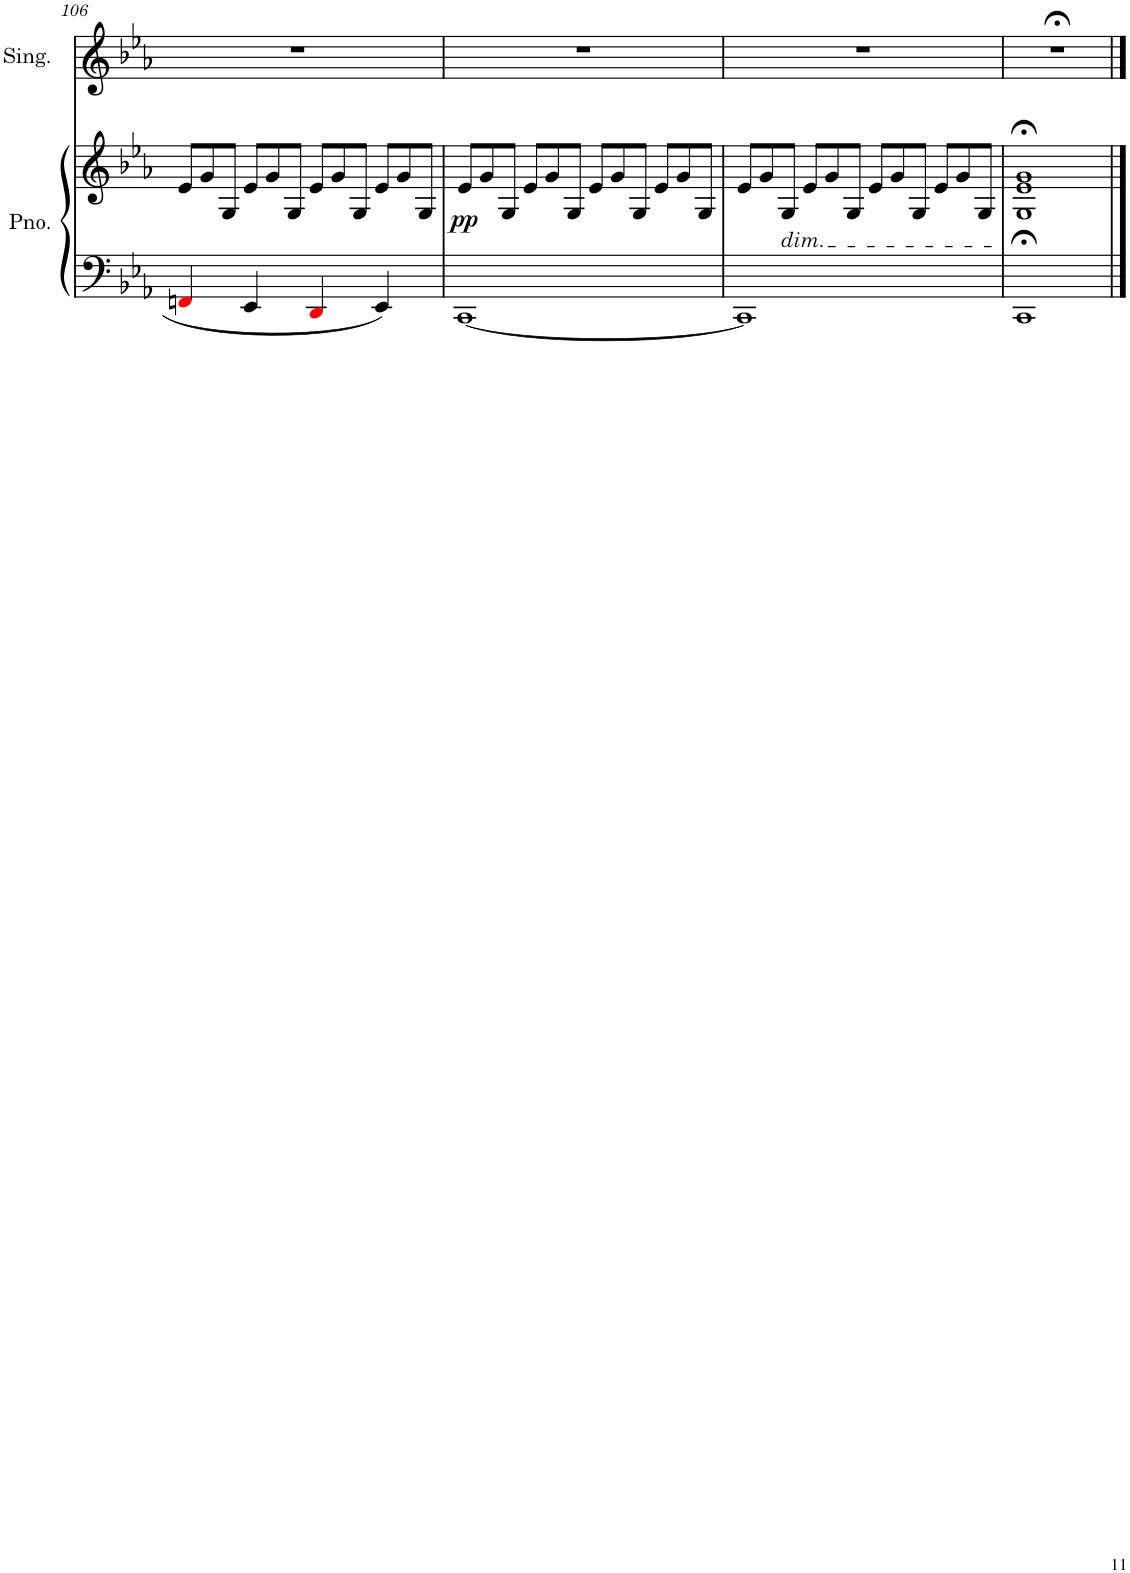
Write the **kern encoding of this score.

**kern	**kern	**dynam	**kern
*part2	*part2	*part2	*part1
*staff3	*staff2	*staff2/3	*staff1
*I"Pianoforte	*	*	*I"Singstimme
*I'Pno.	*	*	*I'Sing.
!!LO:PB:g=z
*clefF4	*clefG2	*	*clefG2
*k[b-e-a-]	*k[b-e-a-]	*	*k[b-e-a-]
*M4/4	*M4/4	*	*M4/4
*met(c)	*met(c)	*	*met(c)
*	*Xtuplet	*	*
=106	=106	=106	=106
4FFni/	12e-/L	.	1r
.	12g/	.	.
.	12G/J	.	.
4EE-/	12e-/L	.	.
.	12g/	.	.
.	12G/J	.	.
4DDi/	12e-/L	.	.
.	12g/	.	.
.	12G/J	.	.
4EE-/	12e-/L	.	.
.	12g/	.	.
.	12G/J	.	.
=107	=107	=107	=107
!	!	!LO:DY:b	!
[1CC	12e-/L	pp	1r
.	12g/	.	.
.	12G/J	.	.
.	12e-/L	.	.
.	12g/	.	.
.	12G/J	.	.
.	12e-/L	.	.
.	12g/	.	.
.	12G/J	.	.
.	12e-/L	.	.
.	12g/	.	.
.	12G/J	.	.
=108	=108	=108	=108
1CC]	12e-/L	.	1r
.	12g/	.	.
!	!LO:TX:b:i:t=dim.	!	!
.	12G/J	.	.
.	12e-/L	.	.
.	12g/	.	.
.	12G/J	.	.
.	12e-/L	.	.
.	12g/	.	.
.	12G/J	.	.
.	12e-/L	.	.
.	12g/	.	.
.	12G/J	.	.
=109	=109	=109	=109
1CC;<	1G;< 1e-;< 1g;<	.	1r;<
==	==	==	==
*-	*-	*-	*-
